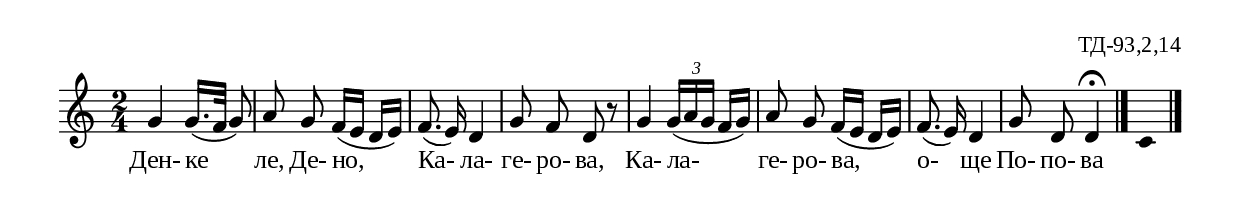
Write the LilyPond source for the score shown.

%{
laz_093_2_14
%}

\include "td-preamble.ly"

\score {
\relative c'' {
%%\tempo 4 = 138
\time 2/4
g4 g16.[( f32] g8) | a8\noBeam g8 f16([ e] d[e]) | f8.\noBeam( e16) d4 |
g8 f\noBeam d r | g4 \times 2/3 { g16[( a g] } f[ g]) | a8\noBeam g f16[( e] d[ e]) |
f8.\noBeam( e16) d4 | g8\noBeam d d4\fermata
 \bar "|." 
 s4 \fixB c
  \bar "|." 
}
\addlyrics { Ден- ке ле, Де- но, Ка- ла- ге- ро- ва, 
Ка- ла- ге- ро- ва, о- ще По- по- ва }
%
\layout {
  indent = #0
  line-width = 190\mm
  ragged-right=##f
}
%
\midi { 
	\context {
		\Score
		tempoWholesPerMinute = #(ly:make-moment 138 4)
		}
	}
}
%
\header{
  opus = "ТД-93,2,14"
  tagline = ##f
}


